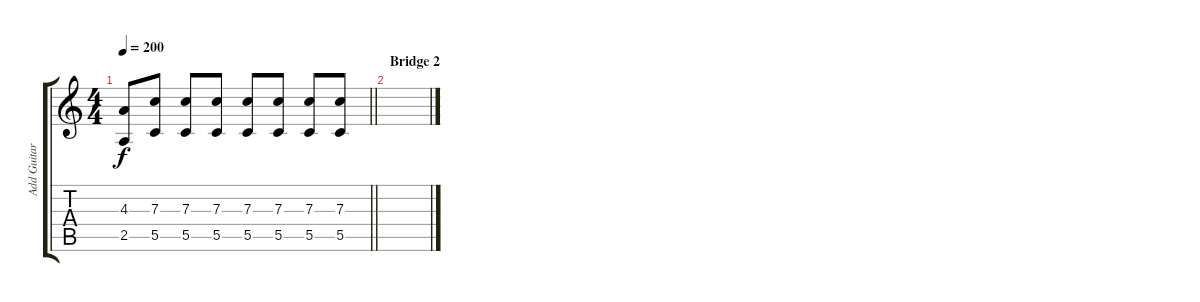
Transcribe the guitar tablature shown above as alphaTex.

\track ("Add Guitar" "Add Guitar") {instrument distortionguitar}
\staff {score tabs}
\tuning (D4 A3 F3 C3 G2 C2) {hide}
\ts (4 4)
\tempo 200
\clef g2
\barLineRight lightlight
\ks c
(4.3 2.5).8{dy f} (7.3 5.5).8 (7.3 5.5).8 (7.3 5.5).8 (7.3 5.5).8 (7.3 5.5).8 (7.3 5.5).8 (7.3 5.5).8 |
\section ("" "Bridge 2")
